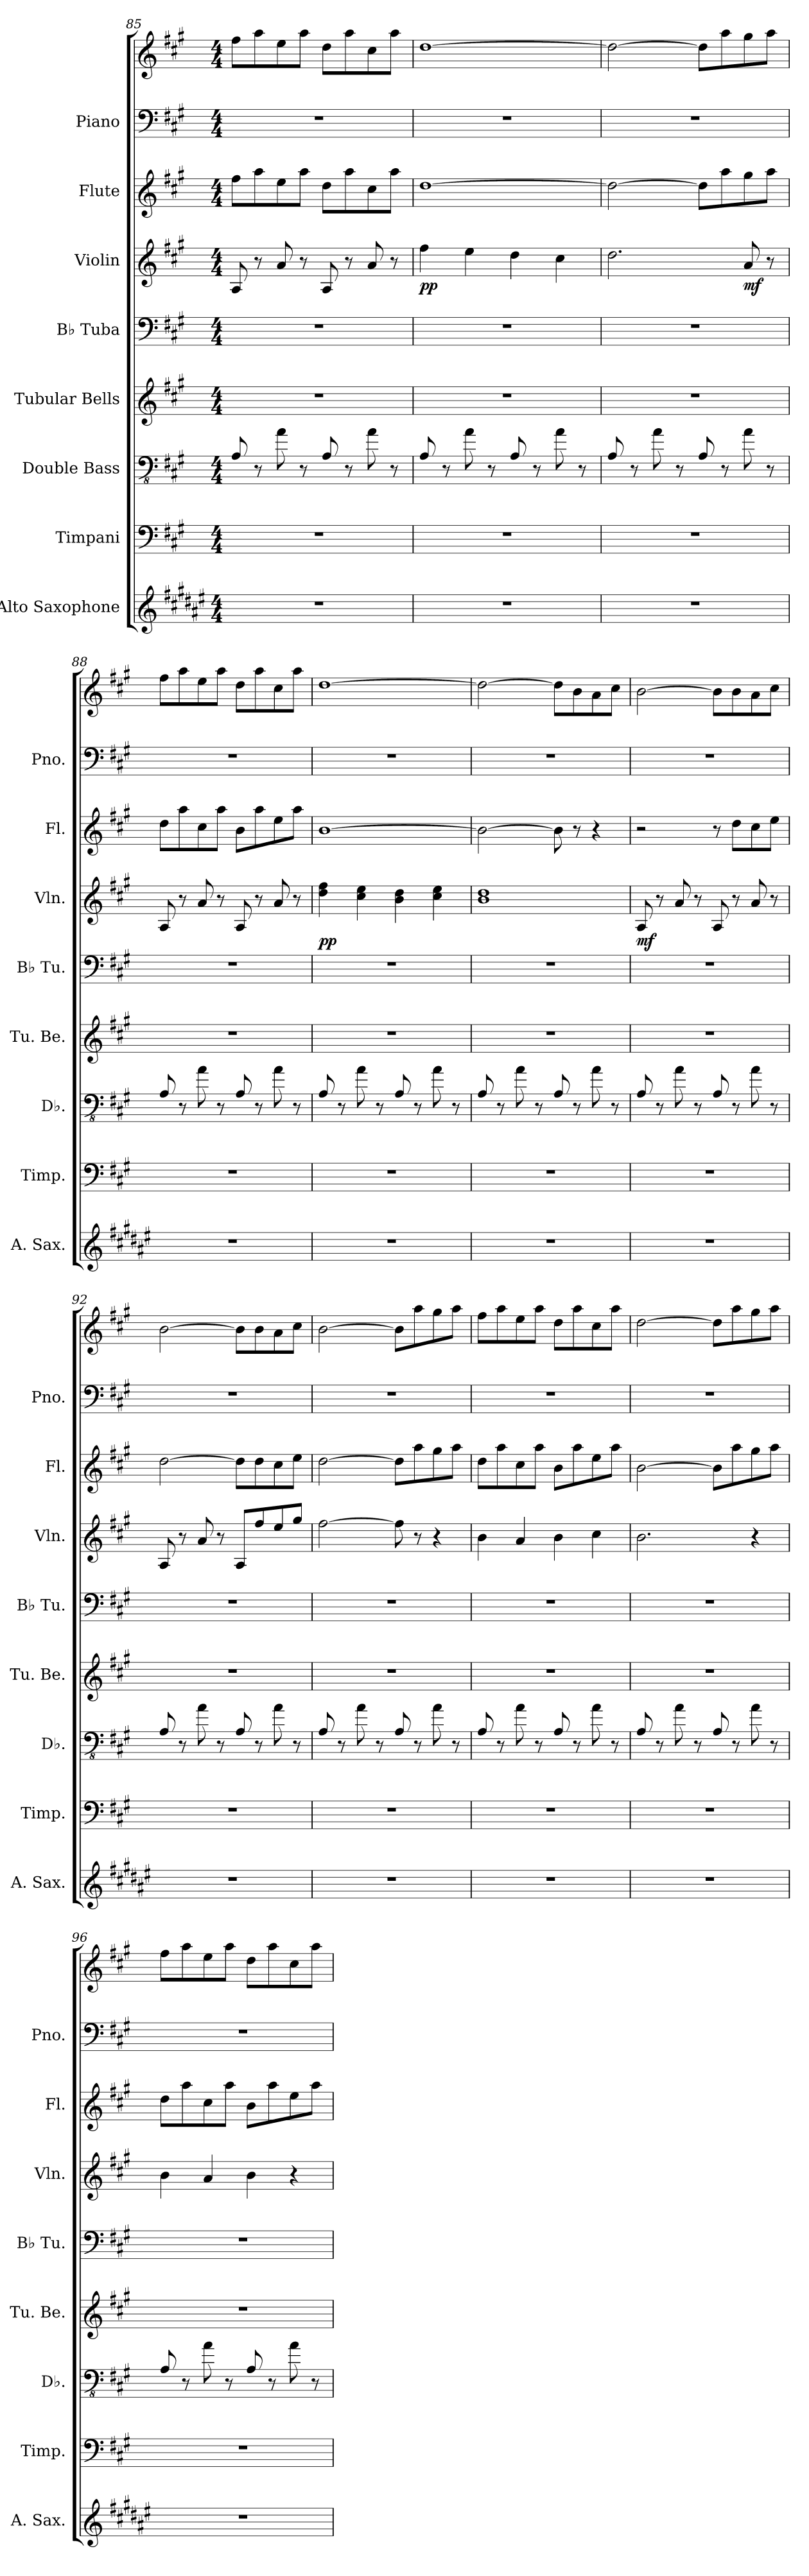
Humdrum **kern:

**kern	**kern	**kern	**kern	**kern	**kern	**dynam	**kern	**kern	**kern
*part8	*part7	*part6	*part5	*part4	*part3	*part3	*part2	*part1	*part1
*staff9	*staff8	*staff7	*staff6	*staff5	*staff4	*staff4	*staff3	*staff2	*staff1
*I"Alto Saxophone	*I"Timpani	*I"Double Bass	*I"Tubular Bells	*I"B♭ Tuba	*I"Violin	*	*I"Flute	*I"Piano	*
*I'A. Sax.	*I'Timp.	*I'Db.	*I'Tu. Be.	*I'B♭ Tu.	*I'Vln.	*	*I'Fl.	*I'Pno.	*
*clefG2	*clefF4	*clefFv4	*clefG2	*clefF4	*clefG2	*	*clefG2	*clefF4	*clefG2
*ITrd5c9	*	*ITrd7c12	*	*	*	*	*	*	*
*k[f#c#g#]	*k[f#c#g#]	*k[f#c#g#]	*k[f#c#g#]	*k[f#c#g#]	*k[f#c#g#]	*	*k[f#c#g#]	*k[f#c#g#]	*k[f#c#g#]
*M4/4	*M4/4	*M4/4	*M4/4	*M4/4	*M4/4	*	*M4/4	*M4/4	*M4/4
=85	=85	=85	=85	=85	=85	=85	=85	=85	=85
1r	1r	8AAA/	1r	1r	8A/	.	8ff#\L	1r	8ff#\L
.	.	8r	.	.	8r	.	8aa\	.	8aa\
.	.	8AA\	.	.	8a/	.	8ee\	.	8ee\
.	.	8r	.	.	8r	.	8aa\J	.	8aa\J
.	.	8AAA/	.	.	8A/	.	8dd\L	.	8dd\L
.	.	8r	.	.	8r	.	8aa\	.	8aa\
.	.	8AA\	.	.	8a/	.	8cc#\	.	8cc#\
.	.	8r	.	.	8r	.	8aa\J	.	8aa\J
!!LO:PB:g=z
=86	=86	=86	=86	=86	=86	=86	=86	=86	=86
!	!	!	!	!	!	!LO:DY:b	!	!	!
1r	1r	8AAA/	1r	1r	4ff#\	pp	[1dd	1r	[1dd
.	.	8r	.	.	.	.	.	.	.
.	.	8AA\	.	.	4ee\	.	.	.	.
.	.	8r	.	.	.	.	.	.	.
.	.	8AAA/	.	.	4dd\	.	.	.	.
.	.	8r	.	.	.	.	.	.	.
.	.	8AA\	.	.	4cc#\	.	.	.	.
.	.	8r	.	.	.	.	.	.	.
=87	=87	=87	=87	=87	=87	=87	=87	=87	=87
1r	1r	8AAA/	1r	1r	2.dd\	.	2dd\_	1r	2dd\_
.	.	8r	.	.	.	.	.	.	.
.	.	8AA\	.	.	.	.	.	.	.
.	.	8r	.	.	.	.	.	.	.
.	.	8AAA/	.	.	.	.	8dd\L]	.	8dd\L]
.	.	8r	.	.	.	.	8aa\	.	8aa\
!	!	!	!	!	!	!LO:DY:b	!	!	!
.	.	8AA\	.	.	8a/	mf	8gg#\	.	8gg#\
.	.	8r	.	.	8r	.	8aa\J	.	8aa\J
=88	=88	=88	=88	=88	=88	=88	=88	=88	=88
1r	1r	8AAA/	1r	1r	8A/	.	8dd\L	1r	8ff#\L
.	.	8r	.	.	8r	.	8aa\	.	8aa\
.	.	8AA\	.	.	8a/	.	8cc#\	.	8ee\
.	.	8r	.	.	8r	.	8aa\J	.	8aa\J
.	.	8AAA/	.	.	8A/	.	8b\L	.	8dd\L
.	.	8r	.	.	8r	.	8aa\	.	8aa\
.	.	8AA\	.	.	8a/	.	8ee\	.	8cc#\
.	.	8r	.	.	8r	.	8aa\J	.	8aa\J
=89	=89	=89	=89	=89	=89	=89	=89	=89	=89
!	!	!	!	!	!	!LO:DY:b	!	!	!
1r	1r	8AAA/	1r	1r	4dd\ 4ff#\	pp	[1b	1r	[1dd
.	.	8r	.	.	.	.	.	.	.
.	.	8AA\	.	.	4cc#\ 4ee\	.	.	.	.
.	.	8r	.	.	.	.	.	.	.
.	.	8AAA/	.	.	4b\ 4dd\	.	.	.	.
.	.	8r	.	.	.	.	.	.	.
.	.	8AA\	.	.	4cc#\ 4ee\	.	.	.	.
.	.	8r	.	.	.	.	.	.	.
!!LO:PB:g=z
=90	=90	=90	=90	=90	=90	=90	=90	=90	=90
1r	1r	8AAA/	1r	1r	1b 1dd	.	2b\_	1r	2dd\_
.	.	8r	.	.	.	.	.	.	.
.	.	8AA\	.	.	.	.	.	.	.
.	.	8r	.	.	.	.	.	.	.
.	.	8AAA/	.	.	.	.	8b\]	.	8dd\L]
.	.	8r	.	.	.	.	8r	.	8b\
.	.	8AA\	.	.	.	.	4r	.	8a\
.	.	8r	.	.	.	.	.	.	8cc#\J
=91	=91	=91	=91	=91	=91	=91	=91	=91	=91
!	!	!	!	!	!	!LO:DY:b	!	!	!
1r	1r	8AAA/	1r	1r	8A/	mf	2r	1r	[2b\
.	.	8r	.	.	8r	.	.	.	.
.	.	8AA\	.	.	8a/	.	.	.	.
.	.	8r	.	.	8r	.	.	.	.
.	.	8AAA/	.	.	8A/	.	8r	.	8b\L]
.	.	8r	.	.	8r	.	8dd\L	.	8b\
.	.	8AA\	.	.	8a/	.	8cc#\	.	8a\
.	.	8r	.	.	8r	.	8ee\J	.	8cc#\J
=92	=92	=92	=92	=92	=92	=92	=92	=92	=92
1r	1r	8AAA/	1r	1r	8A/	.	[2dd\	1r	[2b\
.	.	8r	.	.	8r	.	.	.	.
.	.	8AA\	.	.	8a/	.	.	.	.
.	.	8r	.	.	8r	.	.	.	.
.	.	8AAA/	.	.	8A/L	.	8dd\L]	.	8b\L]
.	.	8r	.	.	8ff#/	.	8dd\	.	8b\
.	.	8AA\	.	.	8ee/	.	8cc#\	.	8a\
.	.	8r	.	.	8gg#/J	.	8ee\J	.	8cc#\J
=93	=93	=93	=93	=93	=93	=93	=93	=93	=93
1r	1r	8AAA/	1r	1r	[2ff#\	.	[2dd\	1r	[2b\
.	.	8r	.	.	.	.	.	.	.
.	.	8AA\	.	.	.	.	.	.	.
.	.	8r	.	.	.	.	.	.	.
.	.	8AAA/	.	.	8ff#\]	.	8dd\L]	.	8b\L]
.	.	8r	.	.	8r	.	8aa\	.	8aa\
.	.	8AA\	.	.	4r	.	8gg#\	.	8gg#\
.	.	8r	.	.	.	.	8aa\J	.	8aa\J
!!LO:PB:g=z
=94	=94	=94	=94	=94	=94	=94	=94	=94	=94
1r	1r	8AAA/	1r	1r	4b\	.	8dd\L	1r	8ff#\L
.	.	8r	.	.	.	.	8aa\	.	8aa\
.	.	8AA\	.	.	4a/	.	8cc#\	.	8ee\
.	.	8r	.	.	.	.	8aa\J	.	8aa\J
.	.	8AAA/	.	.	4b\	.	8b\L	.	8dd\L
.	.	8r	.	.	.	.	8aa\	.	8aa\
.	.	8AA\	.	.	4cc#\	.	8ee\	.	8cc#\
.	.	8r	.	.	.	.	8aa\J	.	8aa\J
=95	=95	=95	=95	=95	=95	=95	=95	=95	=95
1r	1r	8AAA/	1r	1r	2.b\	.	[2b\	1r	[2dd\
.	.	8r	.	.	.	.	.	.	.
.	.	8AA\	.	.	.	.	.	.	.
.	.	8r	.	.	.	.	.	.	.
.	.	8AAA/	.	.	.	.	8b\L]	.	8dd\L]
.	.	8r	.	.	.	.	8aa\	.	8aa\
.	.	8AA\	.	.	4r	.	8gg#\	.	8gg#\
.	.	8r	.	.	.	.	8aa\J	.	8aa\J
=96	=96	=96	=96	=96	=96	=96	=96	=96	=96
1r	1r	8AAA/	1r	1r	4b\	.	8dd\L	1r	8ff#\L
.	.	8r	.	.	.	.	8aa\	.	8aa\
.	.	8AA\	.	.	4a/	.	8cc#\	.	8ee\
.	.	8r	.	.	.	.	8aa\J	.	8aa\J
.	.	8AAA/	.	.	4b\	.	8b\L	.	8dd\L
.	.	8r	.	.	.	.	8aa\	.	8aa\
.	.	8AA\	.	.	4r	.	8ee\	.	8cc#\
.	.	8r	.	.	.	.	8aa\J	.	8aa\J
=	=	=	=	=	=	=	=	=	=
*-	*-	*-	*-	*-	*-	*-	*-	*-	*-
